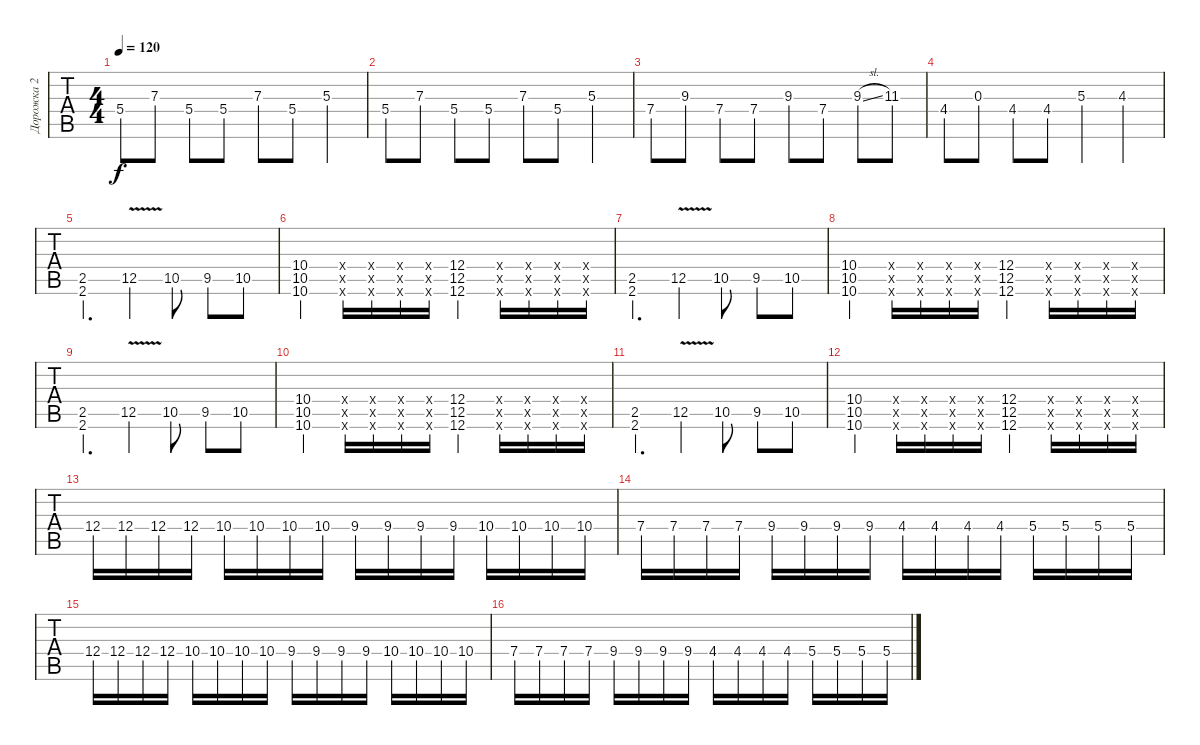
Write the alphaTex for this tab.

\track ("Дорожка 2" "Дорожка 2") {instrument distortionguitar}
\staff {tabs}
\tuning (E4 B3 G3 D3 A2 D2) {hide}
\ts (4 4)
\tempo 120
\clef g2
\ks c
5.4.8{dy f volume 16 instrument acousticguitarsteel} 7.3.8 5.4.8 5.4.8 7.3.8 5.4.8 5.3.4 |
5.4.8{instrument acousticguitarsteel} 7.3.8 5.4.8 5.4.8 7.3.8 5.4.8 5.3.4 |
7.4.8{instrument acousticguitarsteel} 9.3.8 7.4.8 7.4.8 9.3.8 7.4.8 9.3{sl}.8 11.3.8 |
4.4.8 0.3.8 4.4.8 4.4.8 5.3.4 4.3.4 |
(2.5 2.6).4{d instrument distortionguitar} 12.5{v}.4 10.5.8 9.5.8 10.5.8 |
(10.4 10.5 10.6).4 (0.4{x} 0.5{x} 0.6{x}).16 (0.4{x} 0.5{x} 0.6{x}).16 (0.4{x} 0.5{x} 0.6{x}).16 (0.4{x} 0.5{x} 0.6{x}).16 (12.4 12.5 12.6).4 (0.4{x} 0.5{x} 0.6{x}).16 (0.4{x} 0.5{x} 0.6{x}).16 (0.4{x} 0.5{x} 0.6{x}).16 (0.4{x} 0.5{x} 0.6{x}).16 |
(2.5 2.6).4{d} 12.5{v}.4 10.5.8 9.5.8 10.5.8 |
(10.4 10.5 10.6).4 (0.4{x} 0.5{x} 0.6{x}).16 (0.4{x} 0.5{x} 0.6{x}).16 (0.4{x} 0.5{x} 0.6{x}).16 (0.4{x} 0.5{x} 0.6{x}).16 (12.4 12.5 12.6).4 (0.4{x} 0.5{x} 0.6{x}).16 (0.4{x} 0.5{x} 0.6{x}).16 (0.4{x} 0.5{x} 0.6{x}).16 (0.4{x} 0.5{x} 0.6{x}).16 |
(2.5 2.6).4{d} 12.5{v}.4 10.5.8 9.5.8 10.5.8 |
(10.4 10.5 10.6).4 (0.4{x} 0.5{x} 0.6{x}).16 (0.4{x} 0.5{x} 0.6{x}).16 (0.4{x} 0.5{x} 0.6{x}).16 (0.4{x} 0.5{x} 0.6{x}).16 (12.4 12.5 12.6).4 (0.4{x} 0.5{x} 0.6{x}).16 (0.4{x} 0.5{x} 0.6{x}).16 (0.4{x} 0.5{x} 0.6{x}).16 (0.4{x} 0.5{x} 0.6{x}).16 |
(2.5 2.6).4{d} 12.5{v}.4 10.5.8 9.5.8 10.5.8 |
(10.4 10.5 10.6).4 (0.4{x} 0.5{x} 0.6{x}).16 (0.4{x} 0.5{x} 0.6{x}).16 (0.4{x} 0.5{x} 0.6{x}).16 (0.4{x} 0.5{x} 0.6{x}).16 (12.4 12.5 12.6).4 (0.4{x} 0.5{x} 0.6{x}).16 (0.4{x} 0.5{x} 0.6{x}).16 (0.4{x} 0.5{x} 0.6{x}).16 (0.4{x} 0.5{x} 0.6{x}).16 |
12.4.16{volume 9} 12.4.16 12.4.16 12.4.16 10.4.16 10.4.16 10.4.16 10.4.16 9.4.16 9.4.16 9.4.16 9.4.16 10.4.16 10.4.16 10.4.16 10.4.16 |
7.4.16 7.4.16 7.4.16 7.4.16 9.4.16 9.4.16 9.4.16 9.4.16 4.4.16 4.4.16 4.4.16 4.4.16 5.4.16 5.4.16 5.4.16 5.4.16 |
12.4.16 12.4.16 12.4.16 12.4.16 10.4.16 10.4.16 10.4.16 10.4.16 9.4.16 9.4.16 9.4.16 9.4.16 10.4.16 10.4.16 10.4.16 10.4.16 |
7.4.16 7.4.16 7.4.16 7.4.16 9.4.16 9.4.16 9.4.16 9.4.16 4.4.16 4.4.16 4.4.16 4.4.16 5.4.16 5.4.16 5.4.16 5.4.16
